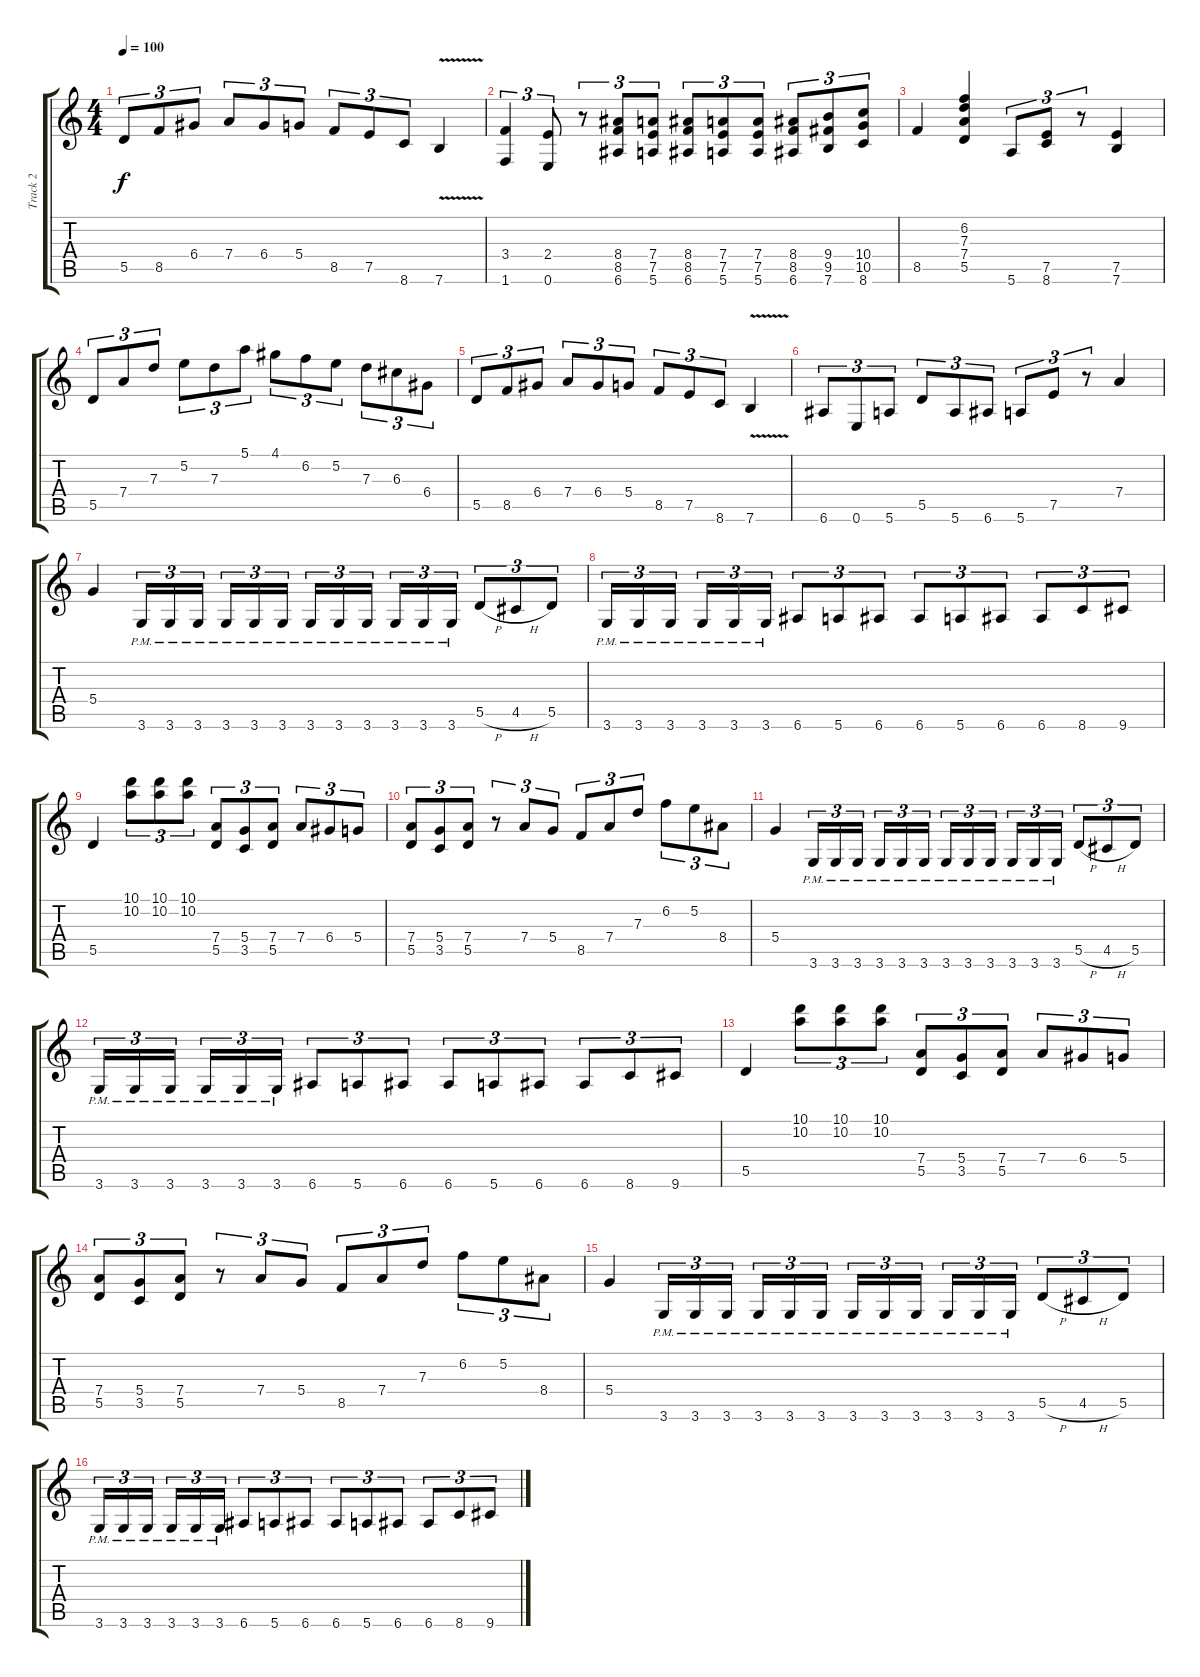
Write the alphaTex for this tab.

\track ("Track 2" "Track 2") {instrument distortionguitar}
\staff {score tabs}
\tuning (E4 B3 G3 D3 A2 E2) {hide}
\ts (4 4)
\tempo 100
\clef g2
\ks c
5.5.8{tu (3 2) dy f} 8.5.8{tu (3 2)} 6.4.8{tu (3 2)} 7.4.8{tu (3 2)} 6.4.8{tu (3 2)} 5.4.8{tu (3 2)} 8.5.8{tu (3 2)} 7.5.8{tu (3 2)} 8.6.8{tu (3 2)} 7.6{v}.4 |
(3.4 1.6).4{tu (3 2)} (2.4 0.6).8{tu (3 2)} r.8{tu (3 2)} (8.4 8.5 6.6).8{tu (3 2)} (7.4 7.5 5.6).8{tu (3 2)} (8.4 8.5 6.6).8{tu (3 2)} (7.4 7.5 5.6).8{tu (3 2)} (7.4 7.5 5.6).8{tu (3 2)} (8.4 8.5 6.6).8{tu (3 2)} (9.4 9.5 7.6).8{tu (3 2)} (10.4 10.5 8.6).8{tu (3 2)} |
8.5.4 (6.2 7.3 7.4 5.5).4 5.6.8{tu (3 2)} (7.5 8.6).8{tu (3 2)} r.8{tu (3 2)} (7.5 7.6).4 |
5.5.8{tu (3 2)} 7.4.8{tu (3 2)} 7.3.8{tu (3 2)} 5.2.8{tu (3 2)} 7.3.8{tu (3 2)} 5.1.8{tu (3 2)} 4.1.8{tu (3 2)} 6.2.8{tu (3 2)} 5.2.8{tu (3 2)} 7.3.8{tu (3 2)} 6.3.8{tu (3 2)} 6.4.8{tu (3 2)} |
5.5.8{tu (3 2)} 8.5.8{tu (3 2)} 6.4.8{tu (3 2)} 7.4.8{tu (3 2)} 6.4.8{tu (3 2)} 5.4.8{tu (3 2)} 8.5.8{tu (3 2)} 7.5.8{tu (3 2)} 8.6.8{tu (3 2)} 7.6{v}.4 |
6.6.8{tu (3 2)} 0.6.8{tu (3 2)} 5.6.8{tu (3 2)} 5.5.8{tu (3 2)} 5.6.8{tu (3 2)} 6.6.8{tu (3 2)} 5.6.8{tu (3 2)} 7.5.8{tu (3 2)} r.8{tu (3 2)} 7.4.4 |
5.4.4 3.6{pm}.16{tu (3 2)} 3.6{pm}.16{tu (3 2)} 3.6{pm}.16{tu (3 2) beam splitsecondary} 3.6{pm}.16{tu (3 2)} 3.6{pm}.16{tu (3 2)} 3.6{pm}.16{tu (3 2)} 3.6{pm}.16{tu (3 2)} 3.6{pm}.16{tu (3 2)} 3.6{pm}.16{tu (3 2) beam splitsecondary} 3.6{pm}.16{tu (3 2)} 3.6{pm}.16{tu (3 2)} 3.6{pm}.16{tu (3 2)} 5.5{h}.8{tu (3 2)} 4.5{h}.8{tu (3 2)} 5.5.8{tu (3 2)} |
3.6{pm}.16{tu (3 2)} 3.6{pm}.16{tu (3 2)} 3.6{pm}.16{tu (3 2) beam splitsecondary} 3.6{pm}.16{tu (3 2)} 3.6{pm}.16{tu (3 2)} 3.6{pm}.16{tu (3 2)} 6.6.8{tu (3 2)} 5.6.8{tu (3 2)} 6.6.8{tu (3 2)} 6.6.8{tu (3 2)} 5.6.8{tu (3 2)} 6.6.8{tu (3 2)} 6.6.8{tu (3 2)} 8.6.8{tu (3 2)} 9.6.8{tu (3 2)} |
5.5.4 (10.1 10.2).8{tu (3 2)} (10.1 10.2).8{tu (3 2)} (10.1 10.2).8{tu (3 2)} (7.4 5.5).8{tu (3 2)} (5.4 3.5).8{tu (3 2)} (7.4 5.5).8{tu (3 2)} 7.4.8{tu (3 2)} 6.4.8{tu (3 2)} 5.4.8{tu (3 2)} |
(7.4 5.5).8{tu (3 2)} (5.4 3.5).8{tu (3 2)} (7.4 5.5).8{tu (3 2)} r.8{tu (3 2)} 7.4.8{tu (3 2)} 5.4.8{tu (3 2)} 8.5.8{tu (3 2)} 7.4.8{tu (3 2)} 7.3.8{tu (3 2)} 6.2.8{tu (3 2)} 5.2.8{tu (3 2)} 8.4.8{tu (3 2)} |
5.4.4 3.6{pm}.16{tu (3 2)} 3.6{pm}.16{tu (3 2)} 3.6{pm}.16{tu (3 2) beam splitsecondary} 3.6{pm}.16{tu (3 2)} 3.6{pm}.16{tu (3 2)} 3.6{pm}.16{tu (3 2)} 3.6{pm}.16{tu (3 2)} 3.6{pm}.16{tu (3 2)} 3.6{pm}.16{tu (3 2) beam splitsecondary} 3.6{pm}.16{tu (3 2)} 3.6{pm}.16{tu (3 2)} 3.6{pm}.16{tu (3 2)} 5.5{h}.8{tu (3 2)} 4.5{h}.8{tu (3 2)} 5.5.8{tu (3 2)} |
3.6{pm}.16{tu (3 2)} 3.6{pm}.16{tu (3 2)} 3.6{pm}.16{tu (3 2) beam splitsecondary} 3.6{pm}.16{tu (3 2)} 3.6{pm}.16{tu (3 2)} 3.6{pm}.16{tu (3 2)} 6.6.8{tu (3 2)} 5.6.8{tu (3 2)} 6.6.8{tu (3 2)} 6.6.8{tu (3 2)} 5.6.8{tu (3 2)} 6.6.8{tu (3 2)} 6.6.8{tu (3 2)} 8.6.8{tu (3 2)} 9.6.8{tu (3 2)} |
5.5.4 (10.1 10.2).8{tu (3 2)} (10.1 10.2).8{tu (3 2)} (10.1 10.2).8{tu (3 2)} (7.4 5.5).8{tu (3 2)} (5.4 3.5).8{tu (3 2)} (7.4 5.5).8{tu (3 2)} 7.4.8{tu (3 2)} 6.4.8{tu (3 2)} 5.4.8{tu (3 2)} |
(7.4 5.5).8{tu (3 2)} (5.4 3.5).8{tu (3 2)} (7.4 5.5).8{tu (3 2)} r.8{tu (3 2)} 7.4.8{tu (3 2)} 5.4.8{tu (3 2)} 8.5.8{tu (3 2)} 7.4.8{tu (3 2)} 7.3.8{tu (3 2)} 6.2.8{tu (3 2)} 5.2.8{tu (3 2)} 8.4.8{tu (3 2)} |
5.4.4 3.6{pm}.16{tu (3 2)} 3.6{pm}.16{tu (3 2)} 3.6{pm}.16{tu (3 2) beam splitsecondary} 3.6{pm}.16{tu (3 2)} 3.6{pm}.16{tu (3 2)} 3.6{pm}.16{tu (3 2)} 3.6{pm}.16{tu (3 2)} 3.6{pm}.16{tu (3 2)} 3.6{pm}.16{tu (3 2) beam splitsecondary} 3.6{pm}.16{tu (3 2)} 3.6{pm}.16{tu (3 2)} 3.6{pm}.16{tu (3 2)} 5.5{h}.8{tu (3 2)} 4.5{h}.8{tu (3 2)} 5.5.8{tu (3 2)} |
3.6{pm}.16{tu (3 2)} 3.6{pm}.16{tu (3 2)} 3.6{pm}.16{tu (3 2) beam splitsecondary} 3.6{pm}.16{tu (3 2)} 3.6{pm}.16{tu (3 2)} 3.6{pm}.16{tu (3 2)} 6.6.8{tu (3 2)} 5.6.8{tu (3 2)} 6.6.8{tu (3 2)} 6.6.8{tu (3 2)} 5.6.8{tu (3 2)} 6.6.8{tu (3 2)} 6.6.8{tu (3 2)} 8.6.8{tu (3 2)} 9.6.8{tu (3 2)}
